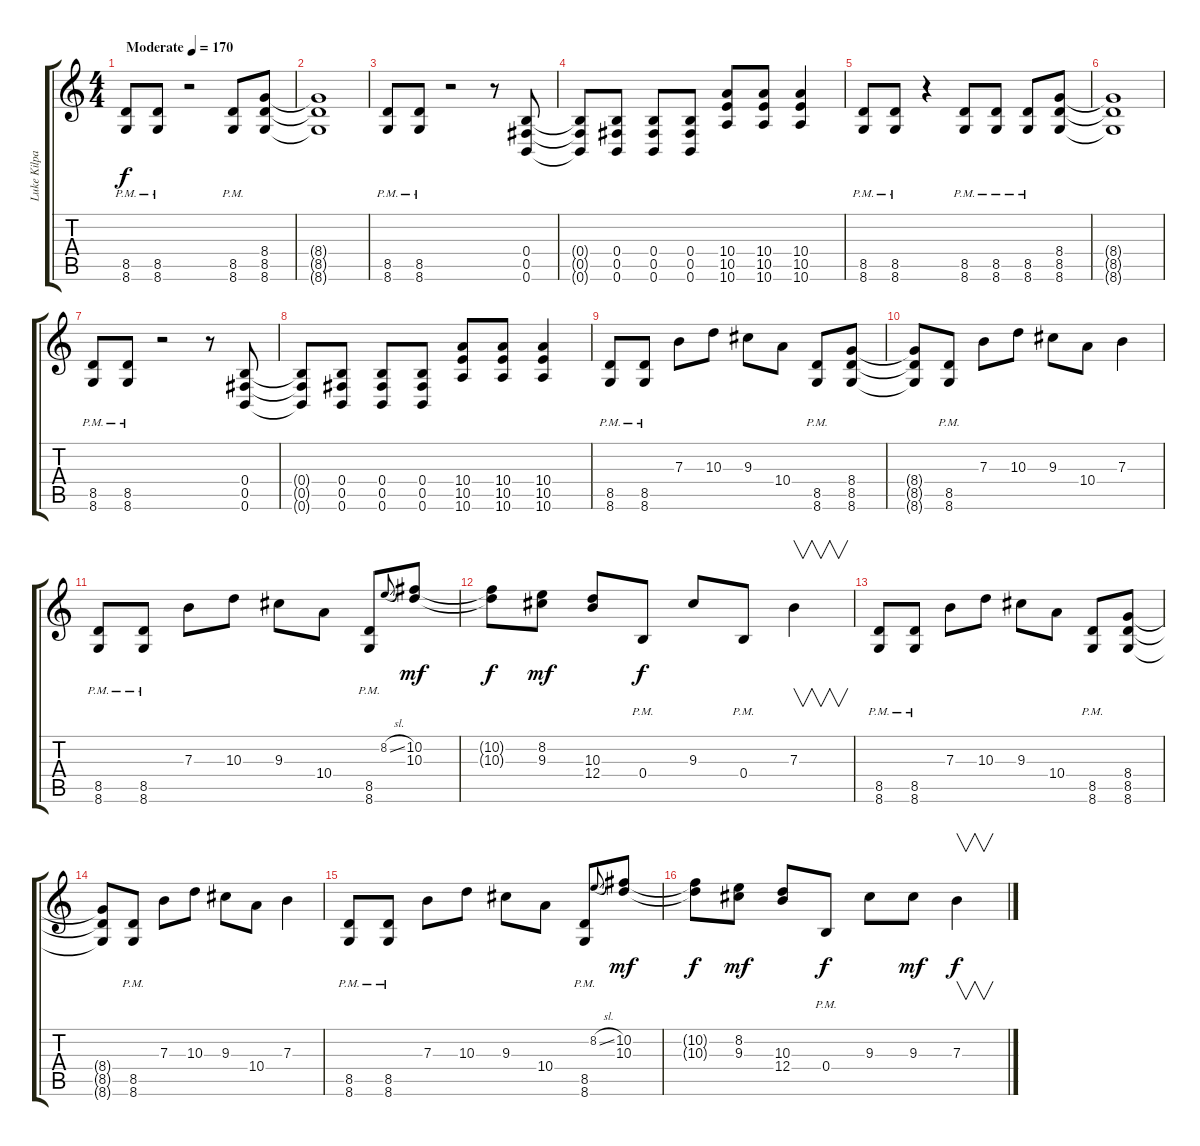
\track ("Luke Kilpatrick" "Luke Kilpa") {instrument distortionguitar}
\staff {score tabs}
\tuning (Db4 Ab3 E3 B2 Gb2 B1) {hide}
\ts (4 4)
\tempo (170 "Moderate")
\clef g2
\ks c
(8.5{pm} 8.6{pm}).8{dy f instrument distortionguitar} (8.5{pm} 8.6{pm}).8 r.2 (8.5{pm} 8.6{pm}).8 (8.4 8.5 8.6).8 |
(8.4{t} 8.5{t} 8.6{t}).1 |
(8.5{pm} 8.6{pm}).8 (8.5{pm} 8.6{pm}).8 r.2 r.8 (0.4 0.5 0.6).8 |
(0.4{t} 0.5{t} 0.6{t}).8 (0.4 0.5 0.6).8 (0.4 0.5 0.6).8 (0.4 0.5 0.6).8 (10.4 10.5 10.6).8 (10.4 10.5 10.6).8 (10.4 10.5 10.6).4 |
(8.5{pm} 8.6{pm}).8 (8.5{pm} 8.6{pm}).8 r.4 (8.5{pm} 8.6{pm}).8 (8.5{pm} 8.6{pm}).8 (8.5{pm} 8.6{pm}).8 (8.4 8.5 8.6).8 |
(8.4{t} 8.5{t} 8.6{t}).1 |
(8.5{pm} 8.6{pm}).8 (8.5{pm} 8.6{pm}).8 r.2 r.8 (0.4 0.5 0.6).8 |
(0.4{t} 0.5{t} 0.6{t}).8 (0.4 0.5 0.6).8 (0.4 0.5 0.6).8 (0.4 0.5 0.6).8 (10.4 10.5 10.6).8 (10.4 10.5 10.6).8 (10.4 10.5 10.6).4 |
(8.5{pm} 8.6{pm}).8 (8.5{pm} 8.6{pm}).8 7.3.8 10.3.8 9.3.8 10.4.8 (8.5{pm} 8.6{pm}).8 (8.4 8.5 8.6).8 |
(8.4{t} 8.5{t} 8.6{t}).8 (8.5{pm} 8.6{pm}).8 7.3.8 10.3.8 9.3.8 10.4.8 7.3.4 |
(8.5{pm} 8.6{pm}).8 (8.5{pm} 8.6{pm}).8 7.3.8 10.3.8 9.3.8 10.4.8 (8.5{pm} 8.6{pm}).8 8.2{sl}.8{gr onbeat} (10.2 10.3).8{dy mf} |
(10.2{t} 10.3{t}).8{dy f} (8.2 9.3).8{dy mf} (10.3 12.4).8 0.4{pm}.8{dy f} 9.3.8 0.4{pm}.8 7.3.4{v} |
(8.5{pm} 8.6{pm}).8 (8.5{pm} 8.6{pm}).8 7.3.8 10.3.8 9.3.8 10.4.8 (8.5{pm} 8.6{pm}).8 (8.4 8.5 8.6).8 |
(8.4{t} 8.5{t} 8.6{t}).8 (8.5{pm} 8.6{pm}).8 7.3.8 10.3.8 9.3.8 10.4.8 7.3.4 |
(8.5{pm} 8.6{pm}).8 (8.5{pm} 8.6{pm}).8 7.3.8 10.3.8 9.3.8 10.4.8 (8.5{pm} 8.6{pm}).8 8.2{sl}.8{gr onbeat} (10.2 10.3).8{dy mf} |
(10.2{t} 10.3{t}).8{dy f} (8.2 9.3).8{dy mf} (10.3 12.4).8 0.4{pm}.8{dy f} 9.3.8 9.3.8{dy mf} 7.3.4{v dy f}
